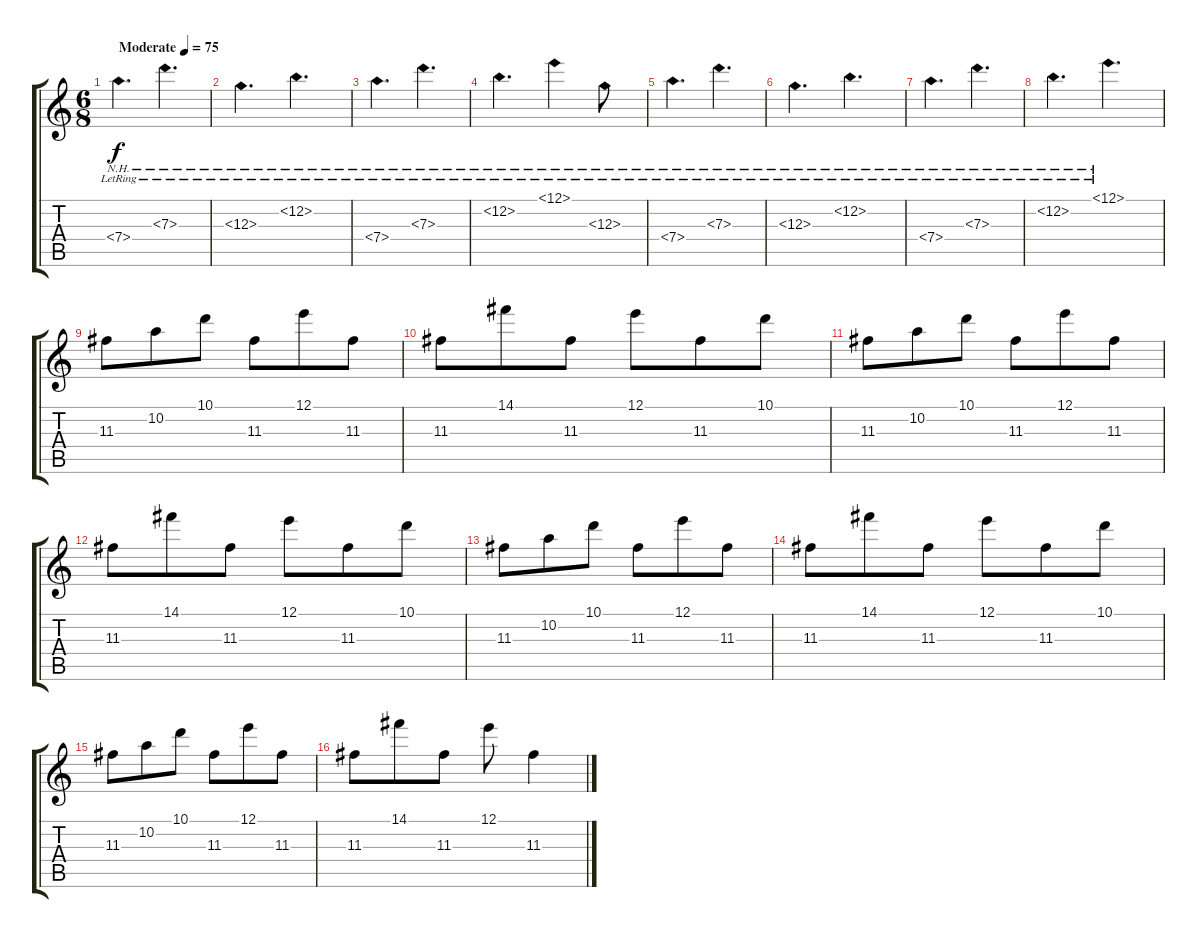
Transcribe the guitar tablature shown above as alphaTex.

\track "" {instrument acousticguitarsteel}
\staff {score tabs}
\tuning (E4 B3 G3 D3 A2 E2) {hide}
\ts (6 8)
\tempo (75 "Moderate")
\clef g2
\ks c
7.4{nh lr}.4{d dy f instrument acousticguitarsteel} 7.3{nh lr}.4{d} |
12.3{nh lr}.4{d} 12.2{nh lr}.4{d} |
7.4{nh lr}.4{d} 7.3{nh lr}.4{d} |
12.2{nh lr}.4{d} 12.1{nh lr}.4 12.3{nh lr}.8 |
7.4{nh lr}.4{d} 7.3{nh lr}.4{d} |
12.3{nh lr}.4{d} 12.2{nh lr}.4{d} |
7.4{nh lr}.4{d} 7.3{nh lr}.4{d} |
12.2{nh lr}.4{d} 12.1{nh lr}.4{d} |
11.3.8 10.2.8 10.1.8 11.3.8 12.1.8 11.3.8 |
11.3.8 14.1.8 11.3.8 12.1.8 11.3.8 10.1.8 |
11.3.8 10.2.8 10.1.8 11.3.8 12.1.8 11.3.8 |
11.3.8 14.1.8 11.3.8 12.1.8 11.3.8 10.1.8 |
11.3.8 10.2.8 10.1.8 11.3.8 12.1.8 11.3.8 |
11.3.8 14.1.8 11.3.8 12.1.8 11.3.8 10.1.8 |
11.3.8 10.2.8 10.1.8 11.3.8 12.1.8 11.3.8 |
11.3.8 14.1.8 11.3.8 12.1.8 11.3.4
